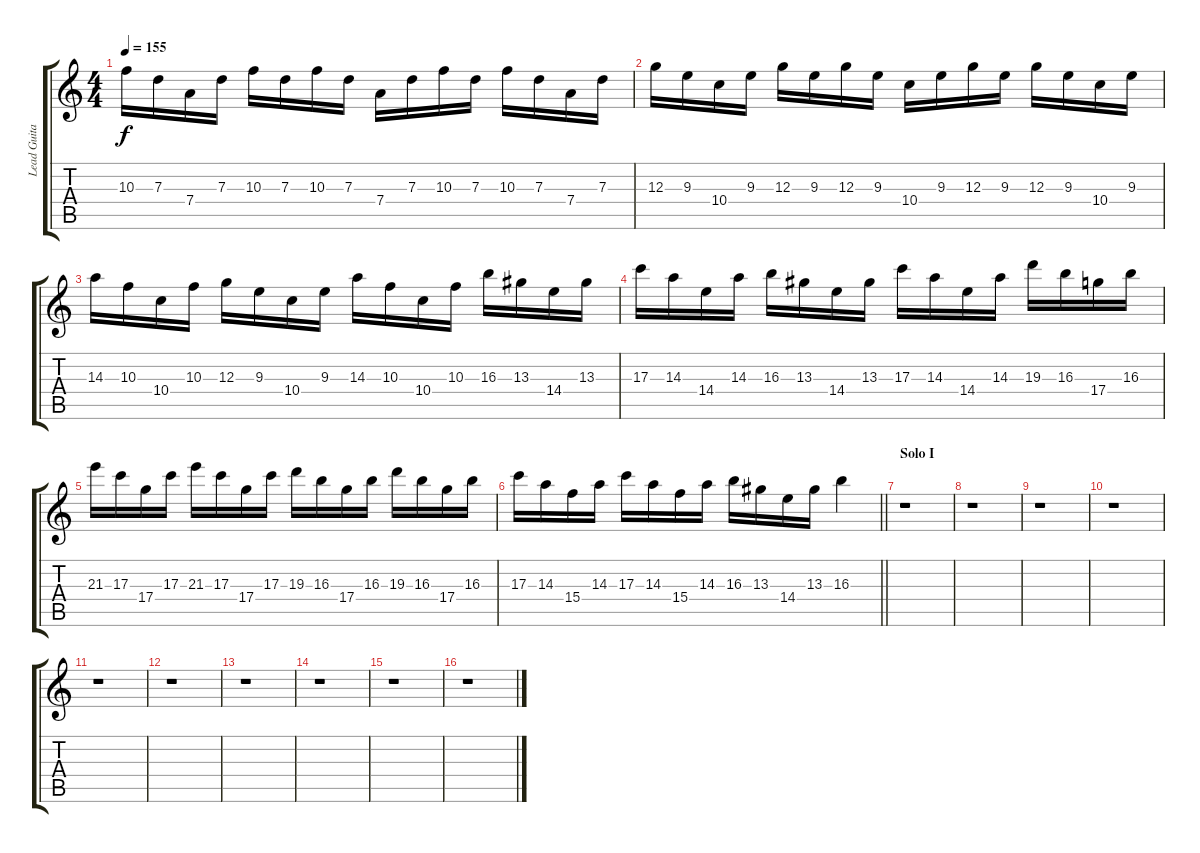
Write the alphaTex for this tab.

\track ("Lead Guitar II" "Lead Guita") {instrument overdrivenguitar}
\staff {score tabs}
\tuning (E4 B3 G3 D3 A2 E2) {hide}
\ts (4 4)
\tempo 155
\clef g2
\ks c
10.3.16{dy f} 7.3.16 7.4.16 7.3.16 10.3.16 7.3.16 10.3.16 7.3.16 7.4.16 7.3.16 10.3.16 7.3.16 10.3.16 7.3.16 7.4.16 7.3.16 |
12.3.16 9.3.16 10.4.16 9.3.16 12.3.16 9.3.16 12.3.16 9.3.16 10.4.16 9.3.16 12.3.16 9.3.16 12.3.16 9.3.16 10.4.16 9.3.16 |
14.3.16 10.3.16 10.4.16 10.3.16 12.3.16 9.3.16 10.4.16 9.3.16 14.3.16 10.3.16 10.4.16 10.3.16 16.3.16 13.3.16 14.4.16 13.3.16 |
17.3.16 14.3.16 14.4.16 14.3.16 16.3.16 13.3.16 14.4.16 13.3.16 17.3.16 14.3.16 14.4.16 14.3.16 19.3.16 16.3.16 17.4.16 16.3.16 |
21.3.16 17.3.16 17.4.16 17.3.16 21.3.16 17.3.16 17.4.16 17.3.16 19.3.16 16.3.16 17.4.16 16.3.16 19.3.16 16.3.16 17.4.16 16.3.16 |
\barLineRight lightlight
17.3.16 14.3.16 15.4.16 14.3.16 17.3.16 14.3.16 15.4.16 14.3.16 16.3.16 13.3.16 14.4.16 13.3.16 16.3.4 |
\section ("" "Solo I")
r.1 |
r.1 |
r.1 |
r.1 |
r.1 |
r.1 |
r.1 |
r.1 |
r.1 |
r.1
